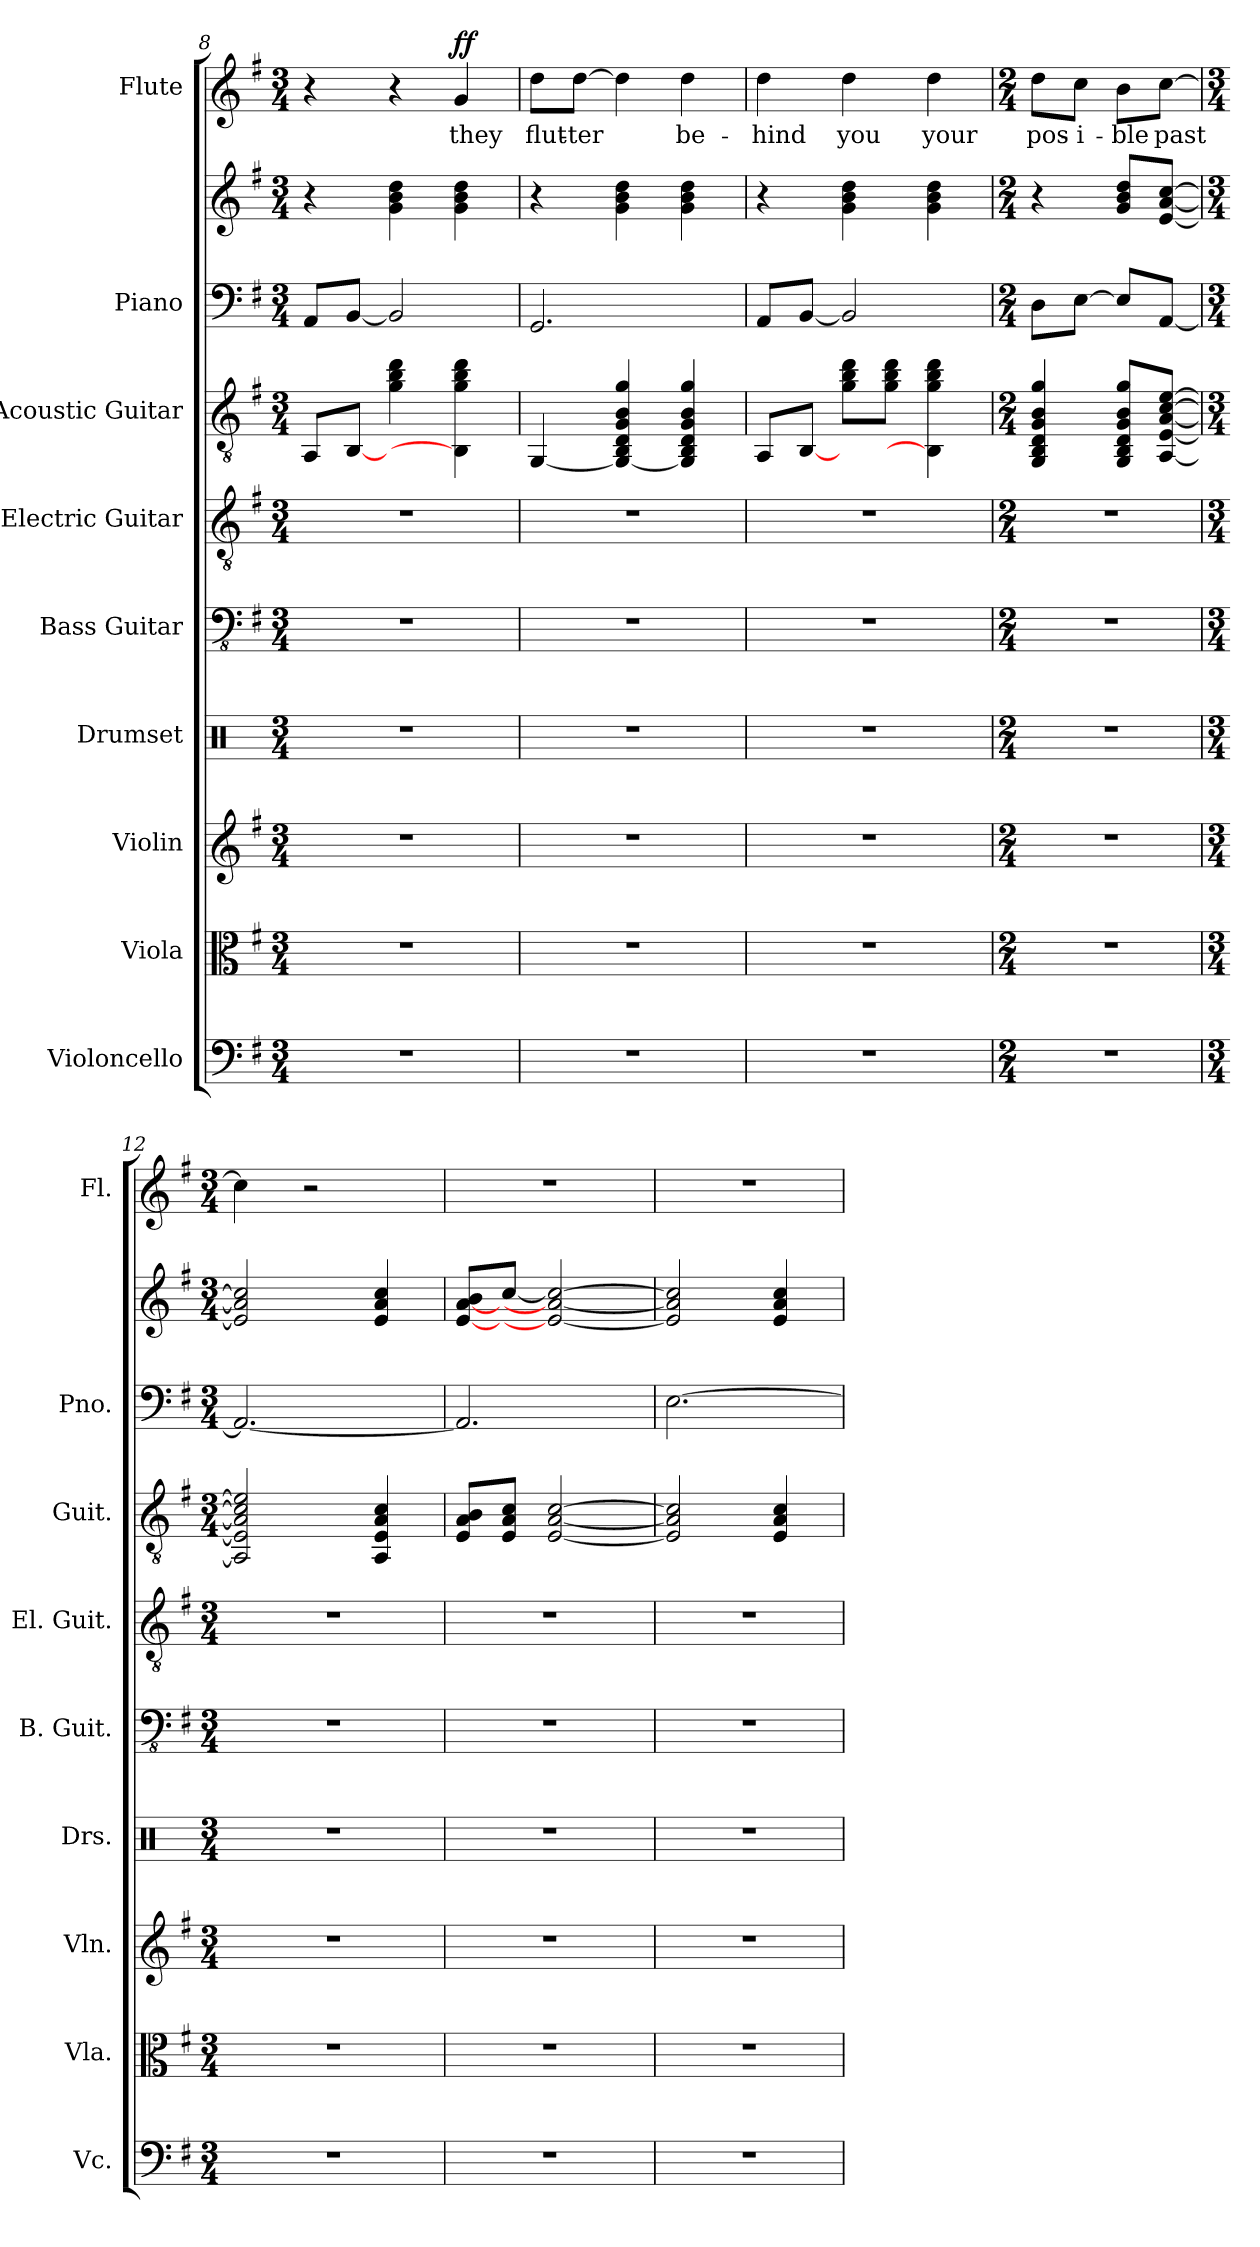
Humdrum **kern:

**kern	**kern	**kern	**kern	**kern	**kern	**kern	**kern	**kern	**kern	**text	**dynam
*part9	*part8	*part7	*part6	*part5	*part4	*part3	*part2	*part2	*part1	*part1	*part1
*staff10	*staff9	*staff8	*staff7	*staff6	*staff5	*staff4	*staff3	*staff2	*staff1	*staff1	*staff1
*I"Violoncello	*I"Viola	*I"Violin	*I"Drumset	*I"Bass Guitar	*I"Electric Guitar	*I"Acoustic Guitar	*I"Piano	*	*I"Flute	*	*
*I'Vc.	*I'Vla.	*I'Vln.	*I'Drs.	*I'B. Guit.	*I'El. Guit.	*I'Guit.	*I'Pno.	*	*I'Fl.	*	*
*clefF4	*clefC3	*clefG2	*clefX	*clefFv4	*clefGv2	*clefGv2	*clefF4	*clefG2	*clefG2	*	*
*k[f#]	*k[f#]	*k[f#]	*k[]	*k[f#]	*k[f#]	*k[f#]	*k[f#]	*k[f#]	*k[f#]	*	*
*M3/4	*M3/4	*M3/4	*M3/4	*M3/4	*M3/4	*M3/4	*M3/4	*M3/4	*M3/4	*	*
=8	=8	=8	=8	=8	=8	=8	=8	=8	=8	=8	=8
2.r	2.r	2.r	2.r	2.r	2.r	8AA/L	8AA/L	4r	4r	.	.
.	.	.	.	.	.	[8BB/J	[8BB/J	.	.	.	.
.	.	.	.	.	.	4g\ 4b\ 4dd\	2BB/]	4g\ 4b\ 4dd\	4r	.	.
!	!	!	!	!	!	!	!	!	!	!	!LO:DY:b
.	.	.	.	.	.	4BB\] 4g\ 4b\ 4dd\	.	4g\ 4b\ 4dd\	4g/	they	ff
=9	=9	=9	=9	=9	=9	=9	=9	=9	=9	=9	=9
2.r	2.r	2.r	2.r	2.r	2.r	[4GG/	2.GG/	4r	8dd\L	flut-	.
.	.	.	.	.	.	.	.	.	[8dd\J	-ter	.
.	.	.	.	.	.	4GG/_ 4BB/ 4D/ 4G/ 4B/ 4g/	.	4g\ 4b\ 4dd\	4dd\]	.	.
.	.	.	.	.	.	4GG/] 4BB/ 4D/ 4G/ 4B/ 4g/	.	4g\ 4b\ 4dd\	4dd\	be-	.
!!LO:PB:g=z
=10	=10	=10	=10	=10	=10	=10	=10	=10	=10	=10	=10
2.r	2.r	2.r	2.r	2.r	2.r	8AA/L	8AA/L	4r	4dd\	-hind	.
.	.	.	.	.	.	[8BB/J	[8BB/J	.	.	.	.
.	.	.	.	.	.	8g\ 8b\ 8dd\L	2BB/]	4g\ 4b\ 4dd\	4dd\	you	.
.	.	.	.	.	.	8g\ 8b\ 8dd\J	.	.	.	.	.
.	.	.	.	.	.	4BB\] 4g\ 4b\ 4dd\	.	4g\ 4b\ 4dd\	4dd\	your	.
=11	=11	=11	=11	=11	=11	=11	=11	=11	=11	=11	=11
*M2/4	*M2/4	*M2/4	*M2/4	*M2/4	*M2/4	*M2/4	*M2/4	*M2/4	*M2/4	*	*
2r	2r	2r	2r	2r	2r	4GG/ 4BB/ 4D/ 4G/ 4B/ 4g/	8D\L	4r	8dd\L	pos-	.
.	.	.	.	.	.	.	[8E\J	.	8cc\J	-i-	.
.	.	.	.	.	.	8GG/ 8BB/ 8D/ 8G/ 8B/ 8g/L	8E/L]	8g/ 8b/ 8dd/L	8b\L	-ble	.
.	.	.	.	.	.	[8AA/ [8E/ [8A/ [8c/ [8e/J	[8AA/J	[8e/ [8a/ [8cc/J	[8cc\J	past	.
=12	=12	=12	=12	=12	=12	=12	=12	=12	=12	=12	=12
*M3/4	*M3/4	*M3/4	*M3/4	*M3/4	*M3/4	*M3/4	*M3/4	*M3/4	*M3/4	*	*
2.r	2.r	2.r	2.r	2.r	2.r	2AA/] 2E/] 2A/] 2c/] 2e/]	2.AA/_	2e/] 2a/] 2cc/]	4cc\]	.	.
.	.	.	.	.	.	.	.	.	2r	.	.
.	.	.	.	.	.	4AA/ 4E/ 4A/ 4c/	.	4e/ 4a/ 4cc/	.	.	.
=13	=13	=13	=13	=13	=13	=13	=13	=13	=13	=13	=13
2.r	2.r	2.r	2.r	2.r	2.r	8E/ 8A/ 8B/L	2.AA/]	[8e/ [8a/ 8b/L	2.r	.	.
.	.	.	.	.	.	8E/ 8A/ 8c/J	.	[8cc/J	.	.	.
.	.	.	.	.	.	[2E/ [2A/ [2c/	.	2e/_ 2a/_ 2cc/_	.	.	.
=14	=14	=14	=14	=14	=14	=14	=14	=14	=14	=14	=14
2.r	2.r	2.r	2.r	2.r	2.r	2E/] 2A/] 2c/]	[2.E\	2e/] 2a/] 2cc/]	2.r	.	.
.	.	.	.	.	.	4E/ 4A/ 4c/	.	4e/ 4a/ 4cc/	.	.	.
=	=	=	=	=	=	=	=	=	=	=	=
*-	*-	*-	*-	*-	*-	*-	*-	*-	*-	*-	*-
